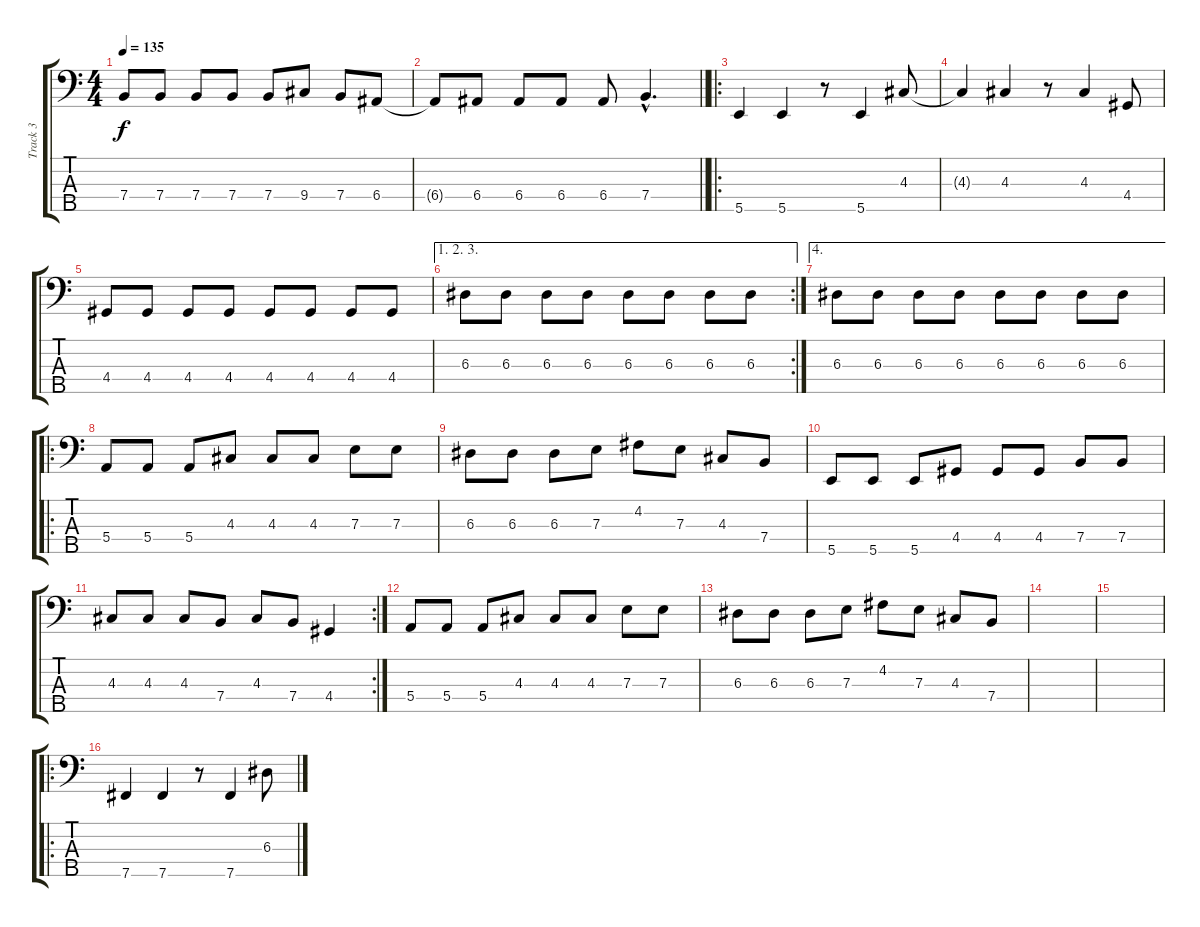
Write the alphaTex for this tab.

\track ("Track 3" "Track 3") {instrument electricbassfinger}
\staff {score tabs}
\tuning (G2 D2 A1 E1 B0) {hide}
\ts (4 4)
\tempo 135
\clef f4
\ks c
7.4.8{dy f} 7.4.8 7.4.8 7.4.8 7.4.8 9.4.8 7.4.8 6.4.8 |
\barLineRight lightlight
6.4{t}.8 6.4.8 6.4.8 6.4.8 6.4.8 7.4{hac}.4{d} |
\ro
5.5.4 5.5.4 r.8 5.5.4 4.3.8 |
4.3{t}.4 4.3.4 r.8 4.3.4 4.4.8 |
4.4.8 4.4.8 4.4.8 4.4.8 4.4.8 4.4.8 4.4.8 4.4.8 |
\ae (1 2 3)
\rc 2
6.3.8 6.3.8 6.3.8 6.3.8 6.3.8 6.3.8 6.3.8 6.3.8 |
\ae 4
6.3.8 6.3.8 6.3.8 6.3.8 6.3.8 6.3.8 6.3.8 6.3.8 |
\ro
5.4.8 5.4.8 5.4.8 4.3.8 4.3.8 4.3.8 7.3.8 7.3.8 |
6.3.8 6.3.8 6.3.8 7.3.8 4.2.8 7.3.8 4.3.8 7.4.8 |
5.5.8 5.5.8 5.5.8 4.4.8 4.4.8 4.4.8 7.4.8 7.4.8 |
\rc 2
4.3.8 4.3.8 4.3.8 7.4.8 4.3.8 7.4.8 4.4.4 |
5.4.8 5.4.8 5.4.8 4.3.8 4.3.8 4.3.8 7.3.8 7.3.8 |
6.3.8 6.3.8 6.3.8 7.3.8 4.2.8 7.3.8 4.3.8 7.4.8 |
|
|
\ro
7.5.4 7.5.4 r.8 7.5.4 6.3.8
